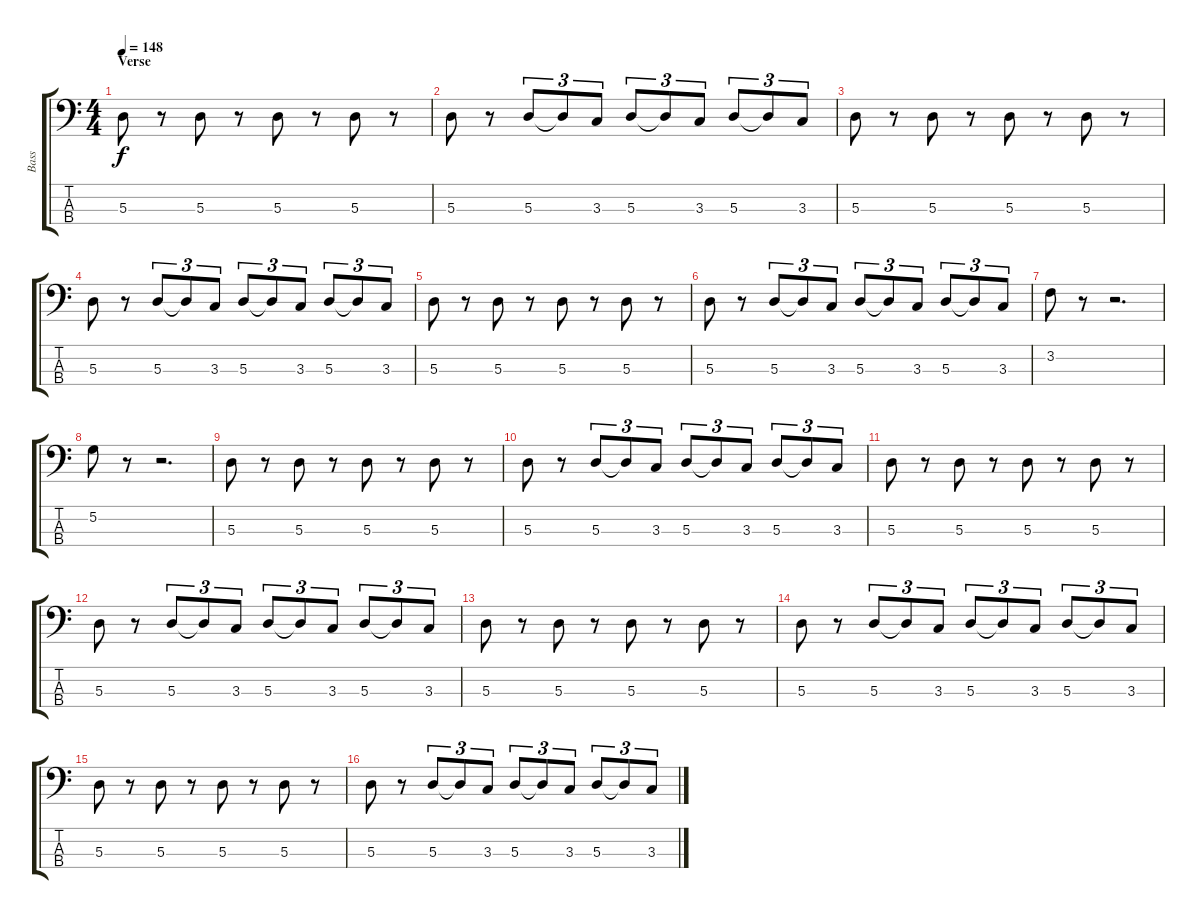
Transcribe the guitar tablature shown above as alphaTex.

\track ("Bass" "Bass") {instrument electricbasspick}
\staff {score tabs}
\tuning (G2 D2 A1 E1) {hide}
\ts (4 4)
\section ("" "Verse")
\tempo 148
\clef f4
\ks c
5.3.8{dy f} r.8 5.3.8 r.8 5.3.8 r.8 5.3.8 r.8 |
5.3.8 r.8 5.3.8{tu (3 2)} 5.3{t}.8{tu (3 2)} 3.3.8{tu (3 2)} 5.3.8{tu (3 2)} 5.3{t}.8{tu (3 2)} 3.3.8{tu (3 2)} 5.3.8{tu (3 2)} 5.3{t}.8{tu (3 2)} 3.3.8{tu (3 2)} |
5.3.8 r.8 5.3.8 r.8 5.3.8 r.8 5.3.8 r.8 |
5.3.8 r.8 5.3.8{tu (3 2)} 5.3{t}.8{tu (3 2)} 3.3.8{tu (3 2)} 5.3.8{tu (3 2)} 5.3{t}.8{tu (3 2)} 3.3.8{tu (3 2)} 5.3.8{tu (3 2)} 5.3{t}.8{tu (3 2)} 3.3.8{tu (3 2)} |
5.3.8 r.8 5.3.8 r.8 5.3.8 r.8 5.3.8 r.8 |
5.3.8 r.8 5.3.8{tu (3 2)} 5.3{t}.8{tu (3 2)} 3.3.8{tu (3 2)} 5.3.8{tu (3 2)} 5.3{t}.8{tu (3 2)} 3.3.8{tu (3 2)} 5.3.8{tu (3 2)} 5.3{t}.8{tu (3 2)} 3.3.8{tu (3 2)} |
3.2.8 r.8 r.2{d} |
5.2.8 r.8 r.2{d} |
5.3.8 r.8 5.3.8 r.8 5.3.8 r.8 5.3.8 r.8 |
5.3.8 r.8 5.3.8{tu (3 2)} 5.3{t}.8{tu (3 2)} 3.3.8{tu (3 2)} 5.3.8{tu (3 2)} 5.3{t}.8{tu (3 2)} 3.3.8{tu (3 2)} 5.3.8{tu (3 2)} 5.3{t}.8{tu (3 2)} 3.3.8{tu (3 2)} |
5.3.8 r.8 5.3.8 r.8 5.3.8 r.8 5.3.8 r.8 |
5.3.8 r.8 5.3.8{tu (3 2)} 5.3{t}.8{tu (3 2)} 3.3.8{tu (3 2)} 5.3.8{tu (3 2)} 5.3{t}.8{tu (3 2)} 3.3.8{tu (3 2)} 5.3.8{tu (3 2)} 5.3{t}.8{tu (3 2)} 3.3.8{tu (3 2)} |
5.3.8 r.8 5.3.8 r.8 5.3.8 r.8 5.3.8 r.8 |
5.3.8 r.8 5.3.8{tu (3 2)} 5.3{t}.8{tu (3 2)} 3.3.8{tu (3 2)} 5.3.8{tu (3 2)} 5.3{t}.8{tu (3 2)} 3.3.8{tu (3 2)} 5.3.8{tu (3 2)} 5.3{t}.8{tu (3 2)} 3.3.8{tu (3 2)} |
5.3.8 r.8 5.3.8 r.8 5.3.8 r.8 5.3.8 r.8 |
5.3.8 r.8 5.3.8{tu (3 2)} 5.3{t}.8{tu (3 2)} 3.3.8{tu (3 2)} 5.3.8{tu (3 2)} 5.3{t}.8{tu (3 2)} 3.3.8{tu (3 2)} 5.3.8{tu (3 2)} 5.3{t}.8{tu (3 2)} 3.3.8{tu (3 2)}
